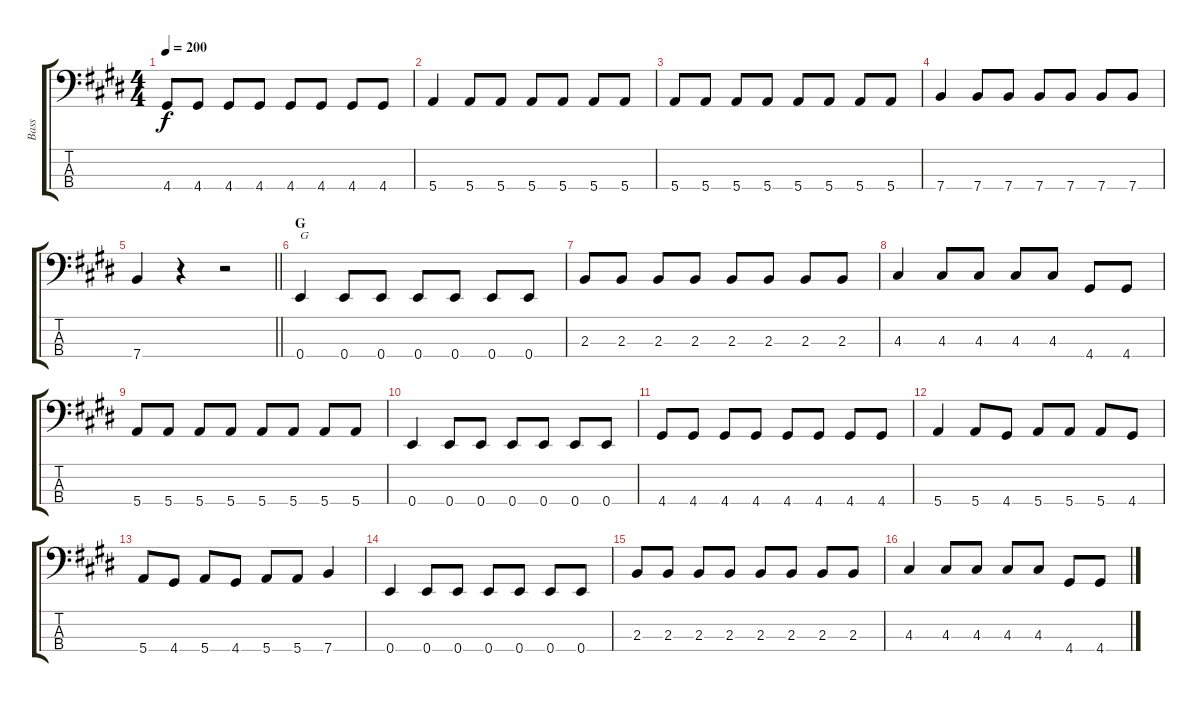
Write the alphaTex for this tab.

\track ("Bass" "Bass") {instrument electricbasspick}
\staff {score tabs}
\tuning (G2 D2 A1 E1) {hide}
\ts (4 4)
\tempo 200
\clef f4
\ks e
4.4.8{dy f} 4.4.8 4.4.8 4.4.8 4.4.8 4.4.8 4.4.8 4.4.8 |
5.4.4 5.4.8 5.4.8 5.4.8 5.4.8 5.4.8 5.4.8 |
5.4.8 5.4.8 5.4.8 5.4.8 5.4.8 5.4.8 5.4.8 5.4.8 |
7.4.4 7.4.8 7.4.8 7.4.8 7.4.8 7.4.8 7.4.8 |
\barLineRight lightlight
7.4.4 r.4 r.2 |
\section ("" "G")
0.4.4{txt "G"} 0.4.8 0.4.8 0.4.8 0.4.8 0.4.8 0.4.8 |
2.3.8 2.3.8 2.3.8 2.3.8 2.3.8 2.3.8 2.3.8 2.3.8 |
4.3.4 4.3.8 4.3.8 4.3.8 4.3.8 4.4.8 4.4.8 |
5.4.8 5.4.8 5.4.8 5.4.8 5.4.8 5.4.8 5.4.8 5.4.8 |
0.4.4 0.4.8 0.4.8 0.4.8 0.4.8 0.4.8 0.4.8 |
4.4.8 4.4.8 4.4.8 4.4.8 4.4.8 4.4.8 4.4.8 4.4.8 |
5.4.4 5.4.8 4.4.8 5.4.8 5.4.8 5.4.8 4.4.8 |
5.4.8 4.4.8 5.4.8 4.4.8 5.4.8 5.4.8 7.4.4 |
0.4.4 0.4.8 0.4.8 0.4.8 0.4.8 0.4.8 0.4.8 |
2.3.8 2.3.8 2.3.8 2.3.8 2.3.8 2.3.8 2.3.8 2.3.8 |
4.3.4 4.3.8 4.3.8 4.3.8 4.3.8 4.4.8 4.4.8
